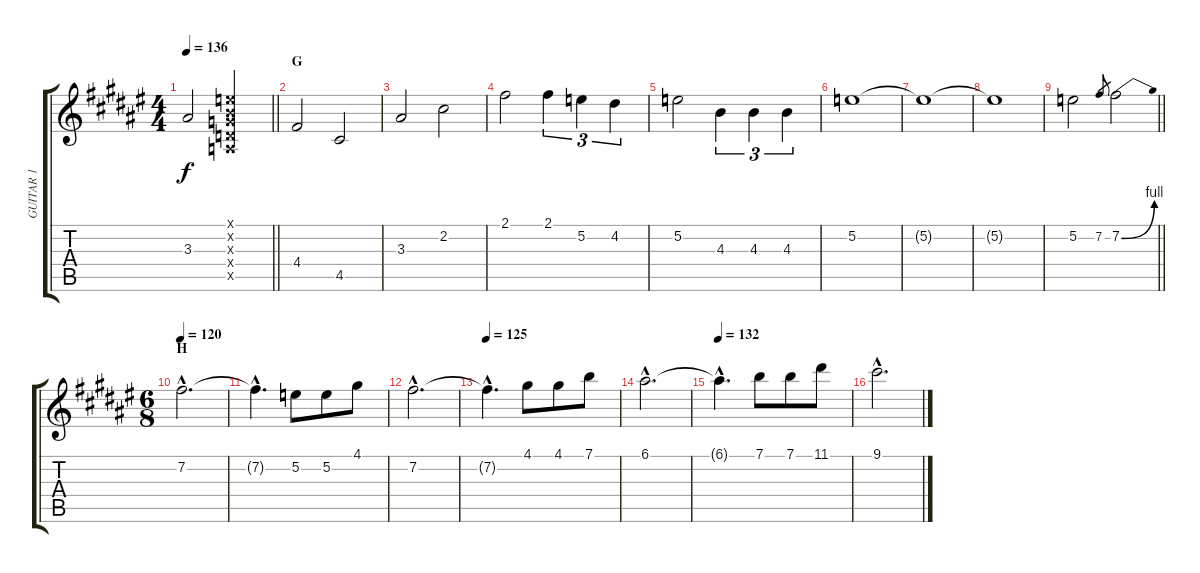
\track ("GUITAR 1" "GUITAR 1") {instrument distortionguitar}
\staff {score tabs}
\tuning (E4 B3 G3 D3 A2 E2) {hide}
\ts (4 4)
\tempo 136
\clef g2
\barLineRight lightlight
\ks f#
3.3{t}.2{dy f} (0.1{x} 0.2{x} 0.3{x} 0.4{x} 0.5{x}).2 |
\section ("" "G")
4.4.2 4.5.2 |
3.3.2 2.2.2 |
2.1.2 2.1.4{tu (3 2)} 5.2.4{tu (3 2)} 4.2.4{tu (3 2)} |
5.2.2 4.3.4{tu (3 2)} 4.3.4{tu (3 2)} 4.3.4{tu (3 2)} |
5.2.1 |
5.2{t}.1 |
5.2{t}.1 |
\barLineRight lightlight
5.2.2 7.2.8{gr} 7.2{be (bend 0 0 60 4)}.2 |
\ts (6 8)
\section ("" "H")
\tempo 120
7.2{hac}.2{d} |
7.2{hac t}.4{d} 5.2.8 5.2.8 4.1.8 |
7.2{hac}.2{d} |
\tempo 125
7.2{hac t}.4{d} 4.1.8 4.1.8 7.1.8 |
6.1{hac}.2{d} |
\tempo 132
6.1{hac t}.4{d} 7.1.8 7.1.8 11.1.8 |
9.1{hac}.2{d}
